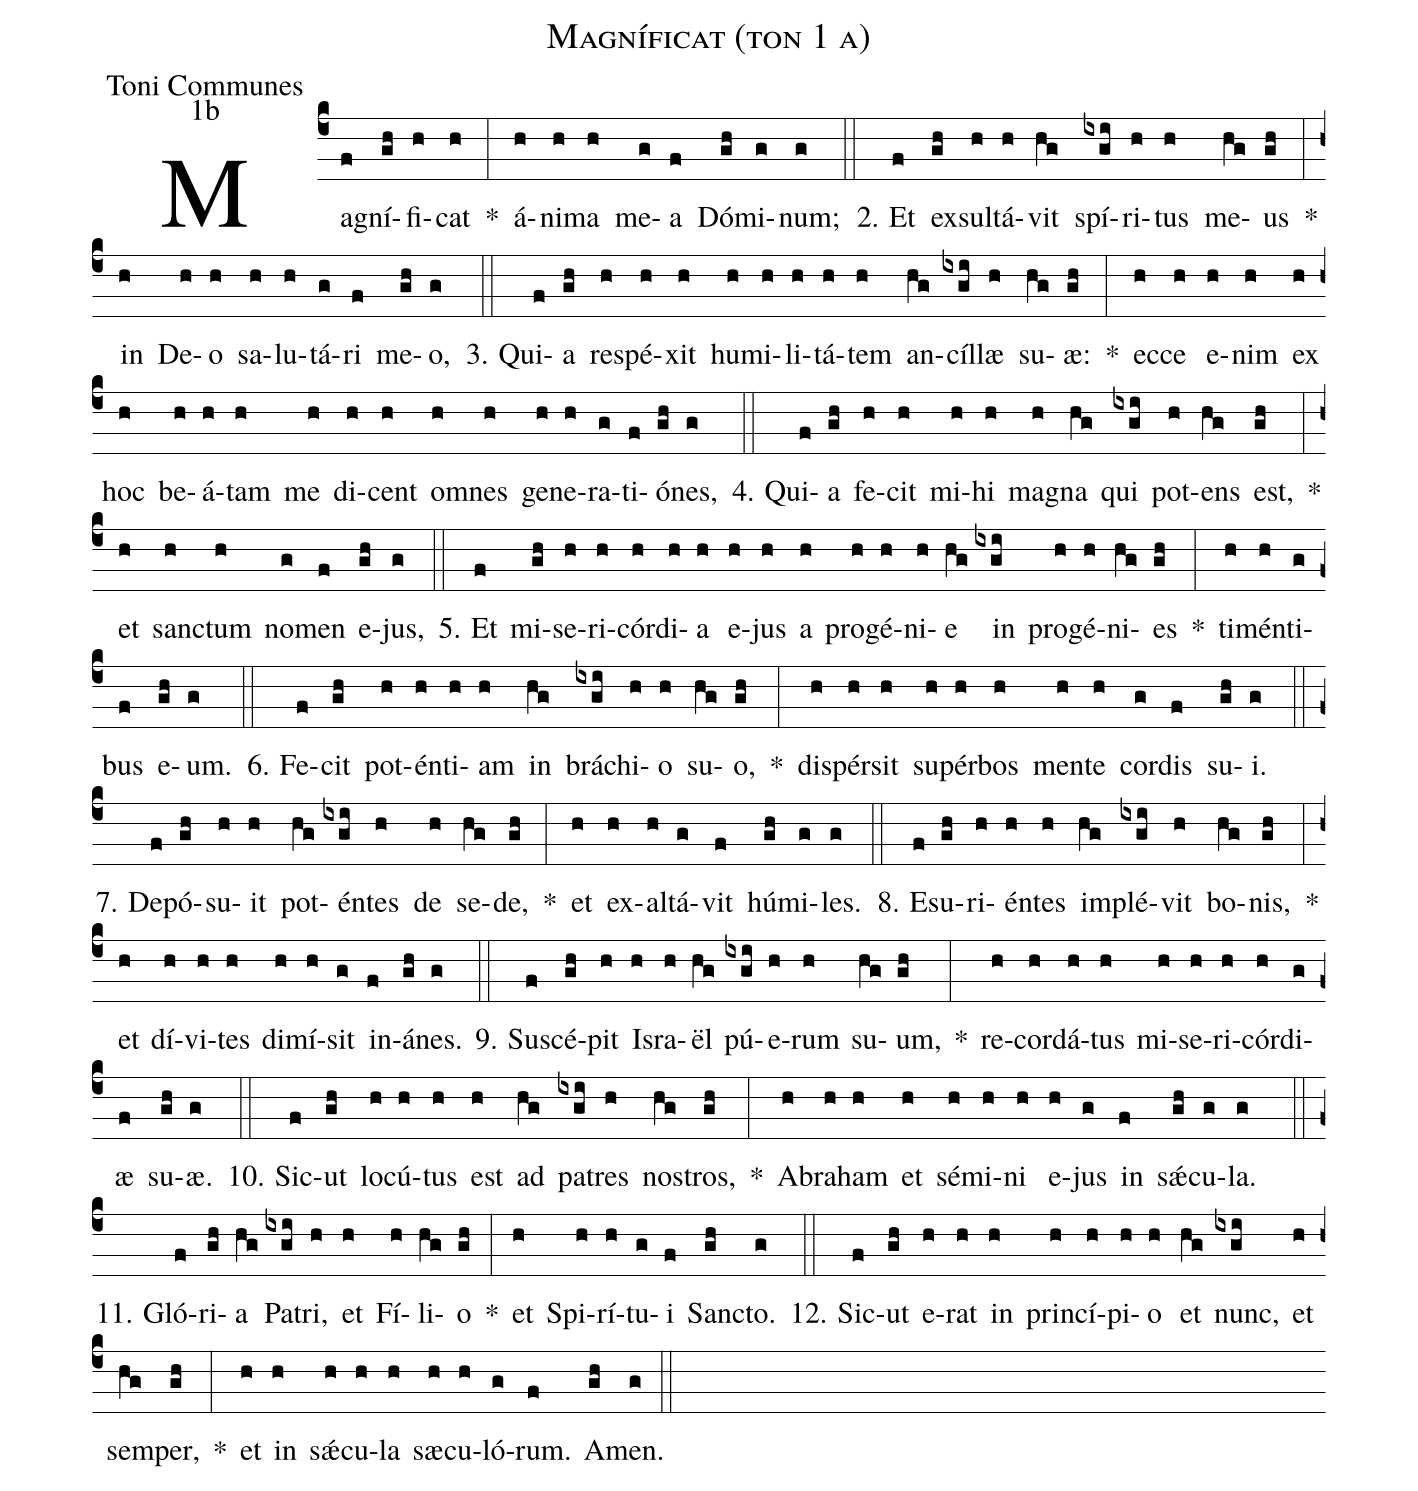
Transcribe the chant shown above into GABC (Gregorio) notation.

name: Magníficat (ton 1 a);
office-part: Toni Communes;
mode: 1b;
%%
(c4) Ma(f)gní(gh)fi(h)cat(h) <sp>*</sp>(:) á(h)ni(h)ma(h) me(g)a(f) Dó(gh)mi(g)num;(g) (::)

2. Et(f) ex(gh)sul(h)tá(h)vit(hg) spí(ixgi)ri(h)tus(h) me(hg)us(gh) <sp>*</sp>(:) in(h) De(h)o(h) sa(h)lu(h)tá(g)ri(f) me(gh)o,(g) (::)

3. Qui(f)a(gh) re(h)spé(h)xit(h) hu(h)mi(h)li(h)tá(h)tem(h) an(hg)cíl(ixgi)læ(h) su(hg)æ:(gh) <sp>*</sp>(:) ec(h)ce(h) e(h)nim(h) ex(h) hoc(h) be(h)á(h)tam(h) me(h) di(h)cent(h) om(h)nes(h) ge(h)ne(h)ra(g)ti(f)ó(gh)nes,(g) (::)

4. Qui(f)a(gh) fe(h)cit(h) mi(h)hi(h) ma(h)gna(hg) qui(ixgi) pot(h)ens(hg) est,(gh) <sp>*</sp>(:) et(h) sanc(h)tum(h) no(g)men(f) e(gh)jus,(g) (::)

5. Et(f) mi(gh)se(h)ri(h)cór(h)di(h)a(h) e(h)jus(h) a(h) pro(h)gé(h)ni(h)e(hg) in(ixgi) pro(h)gé(h)ni(hg)es(gh) <sp>*</sp>(:) ti(h)mén(h)ti(g)bus(f) e(gh)um.(g) (::)

6. Fe(f)cit(gh) pot(h)én(h)ti(h)am(h) in(hg) brá(ixgi)chi(h)o(h) su(hg)o,(gh) <sp>*</sp>(:) di(h)spér(h)sit(h) su(h)pér(h)bos(h) men(h)te(h) cor(g)dis(f) su(gh)i.(g) (::)

7. De(f)pó(gh)su(h)it(h) pot(hg)én(ixgi)tes(h) de(h) se(hg)de,(gh) <sp>*</sp>(:) et(h) ex(h)al(h)tá(g)vit(f) hú(gh)mi(g)les.(g) (::)

8. E(f)su(gh)ri(h)én(h)tes(h) im(hg)plé(ixgi)vit(h) bo(hg)nis,(gh) <sp>*</sp>(:) et(h) dí(h)vi(h)tes(h) di(h)mí(h)sit(g) in(f)á(gh)nes.(g) (::)

9. Su(f)scé(gh)pit(h) Is(h)ra(h)ël(hg) pú(ixgi)e(h)rum(h) su(hg)um,(gh) <sp>*</sp>(:) re(h)cor(h)dá(h)tus(h) mi(h)se(h)ri(h)cór(h)di(g)æ(f) su(gh)æ.(g) (::)

10. Sic(f)ut(gh) lo(h)cú(h)tus(h) est(h) ad(hg) pa(ixgi)tres(h) nos(hg)tros,(gh) <sp>*</sp>(:) A(h)bra(h)ham(h) et(h) sé(h)mi(h)ni(h) e(h)jus(g) in(f) sǽ(gh)cu(g)la.(g) (::)

11. Gló(f)ri(gh)a(hg) Pa(ixgi)tri,(h) et(h) Fí(h)li(hg)o(gh) <sp>*</sp>(:) et(h) Spi(h)rí(h)tu(g)i(f) Sanc(gh)to.(g) (::)

12. Sic(f)ut(gh) e(h)rat(h) in(h) prin(h)cí(h)pi(h)o(h) et(hg) nunc,(ixgi) et(h) sem(hg)per,(gh) <sp>*</sp>(:) et(h) in(h) sǽ(h)cu(h)la(h) sæ(h)cu(h)ló(g)rum.(f) A(gh)men.(g) (::)
